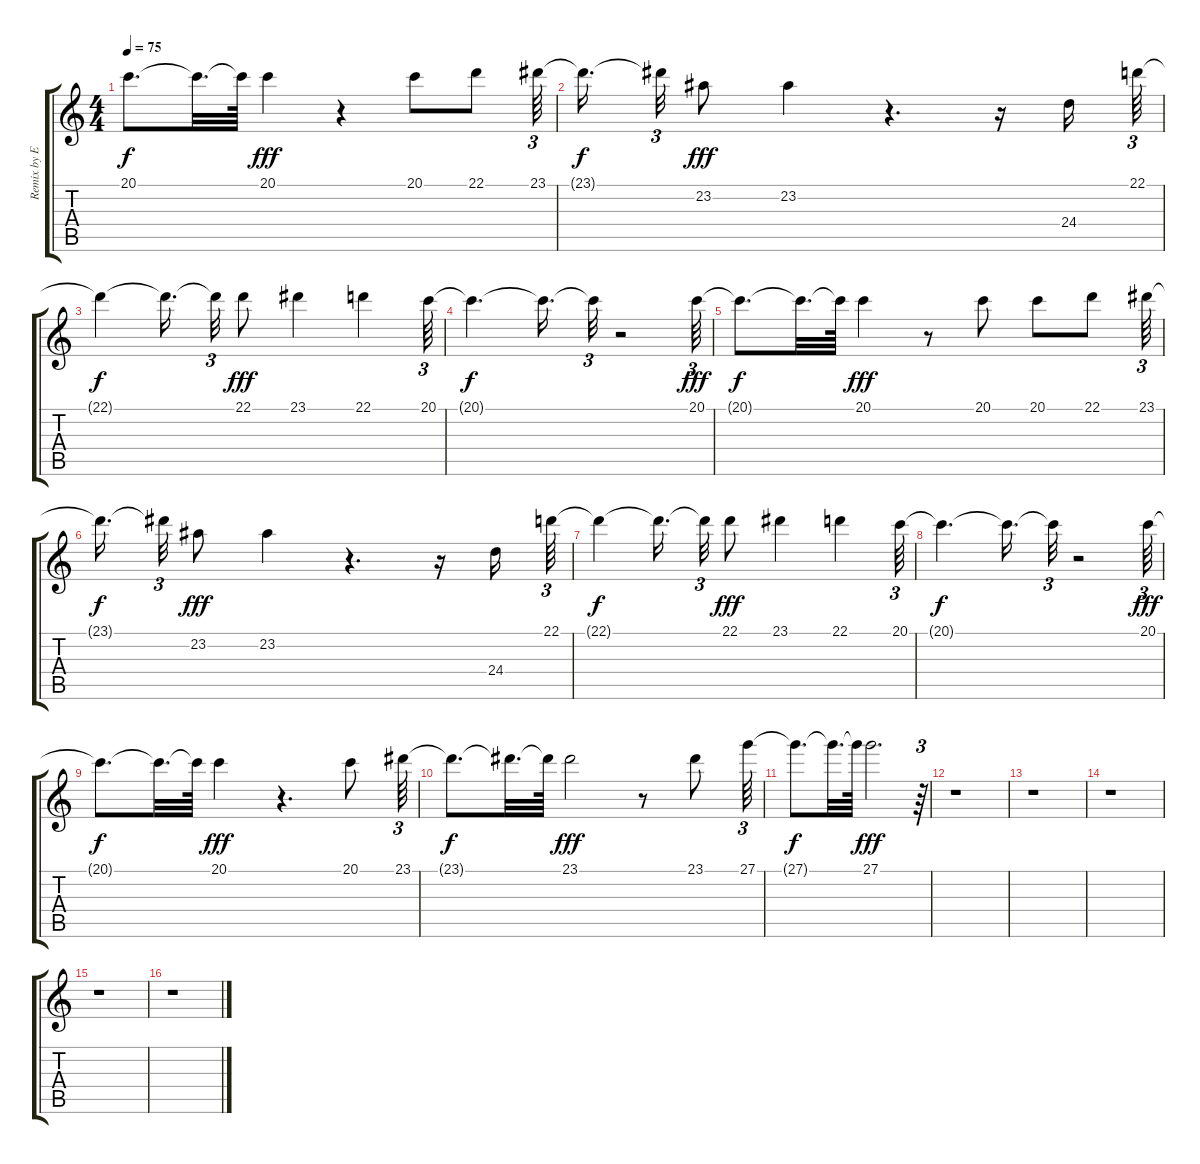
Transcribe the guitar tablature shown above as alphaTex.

\track ("Remix by Estrada 19th January 2011" "Remix by E") {instrument lead1square}
\staff {score tabs}
\tuning (E4 B3 G3 D3 A2 E2) {hide}
\ts (4 4)
\tempo 75
\clef g2
\ks c
20.1{t}.8{d dy f} 20.1{t}.32{d} 20.1{t}.64 20.1.4{dy fff} r.4 20.1.8 22.1.8 23.1.64{tu (3 2)} |
23.1{t}.16{d dy f beam splitsecondary} 23.1{t}.32{tu (3 2)} 23.2.8{dy fff} 23.2.4 r.4{d} r.16 24.4.16 22.1.64{tu (3 2)} |
22.1{t}.4{dy f} 22.1{t}.16{d beam splitsecondary} 22.1{t}.32{tu (3 2)} 22.1.8{dy fff} 23.1.4 22.1.4 20.1.64{tu (3 2)} |
20.1{t}.4{d dy f} 20.1{t}.16{d} 20.1{t}.32{tu (3 2)} r.2 20.1.64{tu (3 2) dy fff} |
20.1{t}.8{d dy f} 20.1{t}.32{d} 20.1{t}.64 20.1.4{dy fff} r.8 20.1.8 20.1.8 22.1.8 23.1.64{tu (3 2)} |
23.1{t}.16{d dy f beam splitsecondary} 23.1{t}.32{tu (3 2)} 23.2.8{dy fff} 23.2.4 r.4{d} r.16 24.4.16 22.1.64{tu (3 2)} |
22.1{t}.4{dy f} 22.1{t}.16{d beam splitsecondary} 22.1{t}.32{tu (3 2)} 22.1.8{dy fff} 23.1.4 22.1.4 20.1.64{tu (3 2)} |
20.1{t}.4{d dy f} 20.1{t}.16{d} 20.1{t}.32{tu (3 2)} r.2 20.1.64{tu (3 2) dy fff} |
20.1{t}.8{d dy f} 20.1{t}.32{d} 20.1{t}.64 20.1.4{dy fff} r.4{d} 20.1.8 23.1.64{tu (3 2)} |
23.1{t}.8{d dy f} 23.1{t}.32{d} 23.1{t}.64 23.1.2{dy fff} r.8 23.1.8 27.1.64{tu (3 2)} |
27.1{t}.8{d dy f} 27.1{t}.32{d} 27.1{t}.64 27.1.2{d dy fff} r.64{tu (3 2)} |
r.1 |
r.1 |
r.1 |
r.1 |
r.1
